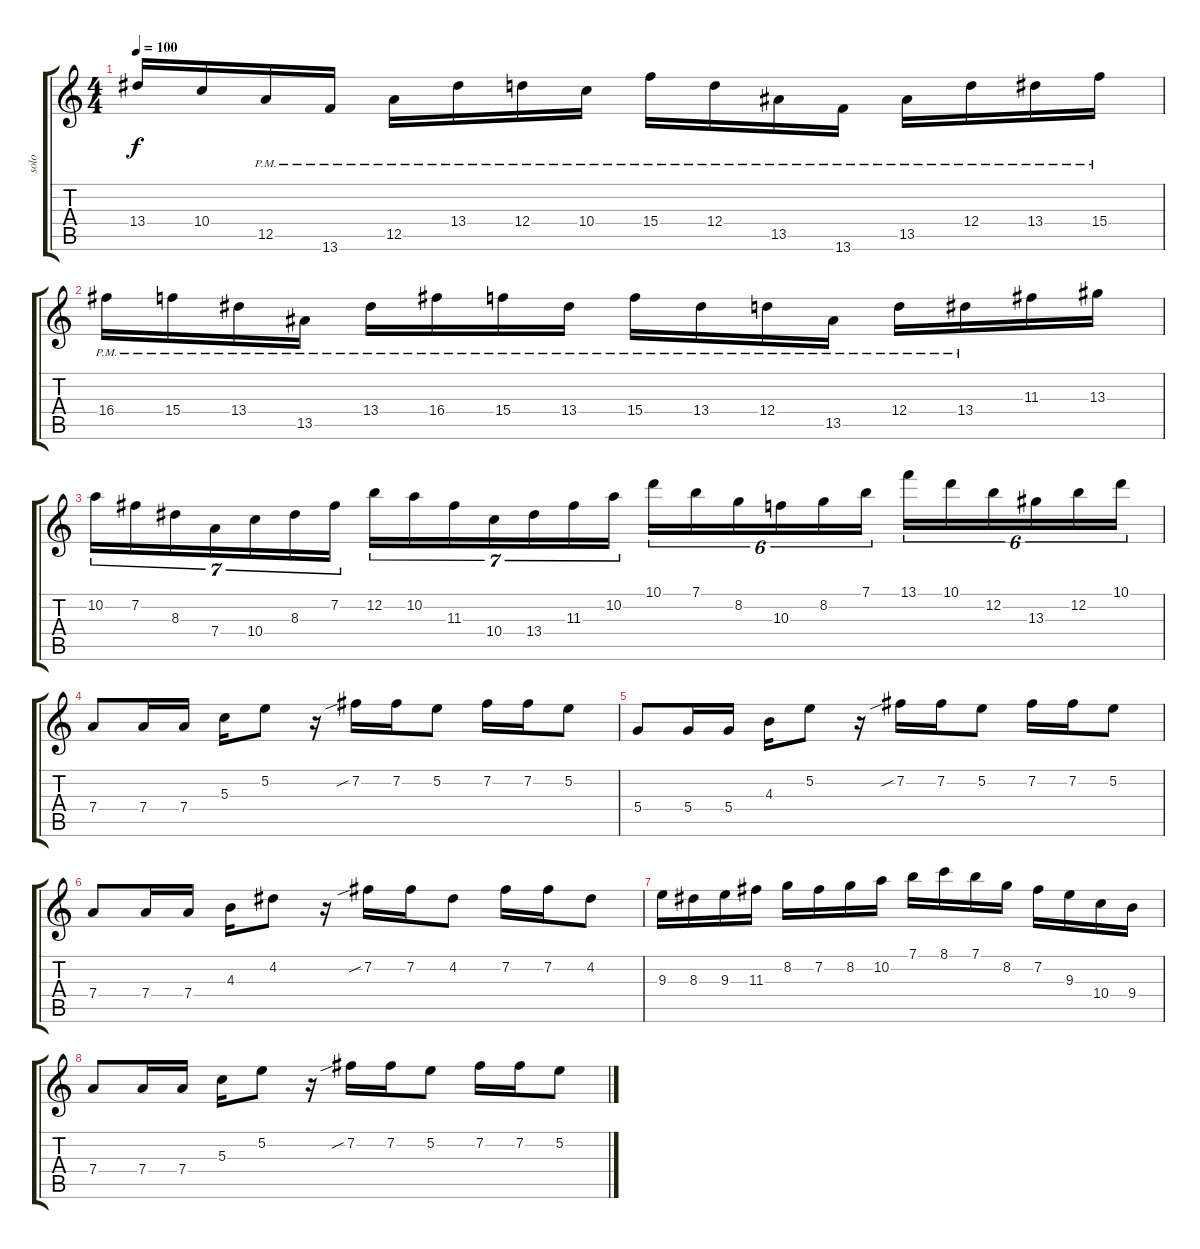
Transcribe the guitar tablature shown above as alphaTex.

\track ("solo" "solo") {instrument overdrivenguitar}
\staff {score tabs}
\tuning (E4 B3 G3 D3 A2 E2) {hide}
\ts (4 4)
\tempo 100
\clef g2
\ks c
13.4.16{dy f} 10.4.16 12.5{pm}.16 13.6{pm}.16 12.5{pm}.16 13.4{pm}.16 12.4{pm}.16 10.4{pm}.16 15.4{pm}.16 12.4{pm}.16 13.5{pm}.16 13.6{pm}.16 13.5{pm}.16 12.4{pm}.16 13.4{pm}.16 15.4{pm}.16 |
16.4{pm}.16 15.4{pm}.16 13.4{pm}.16 13.5{pm}.16 13.4{pm}.16 16.4{pm}.16 15.4{pm}.16 13.4{pm}.16 15.4{pm}.16 13.4{pm}.16 12.4{pm}.16 13.5{pm}.16 12.4{pm}.16 13.4{pm}.16 11.3.16 13.3.16 |
10.2.16{tu (7 4)} 7.2.16{tu (7 4)} 8.3.16{tu (7 4)} 7.4.16{tu (7 4)} 10.4.16{tu (7 4)} 8.3.16{tu (7 4)} 7.2.16{tu (7 4)} 12.2.16{tu (7 4)} 10.2.16{tu (7 4)} 11.3.16{tu (7 4)} 10.4.16{tu (7 4)} 13.4.16{tu (7 4)} 11.3.16{tu (7 4)} 10.2.16{tu (7 4)} 10.1.16{tu (6 4)} 7.1.16{tu (6 4)} 8.2.16{tu (6 4)} 10.3.16{tu (6 4)} 8.2.16{tu (6 4)} 7.1.16{tu (6 4)} 13.1.16{tu (6 4)} 10.1.16{tu (6 4)} 12.2.16{tu (6 4)} 13.3.16{tu (6 4)} 12.2.16{tu (6 4)} 10.1.16{tu (6 4)} |
7.4.8 7.4.16 7.4.16 5.3.16 5.2.8 r.16 7.2{sib}.16 7.2.16 5.2.8 7.2.16 7.2.16 5.2.8 |
5.4.8 5.4.16 5.4.16 4.3.16 5.2.8 r.16 7.2{sib}.16 7.2.16 5.2.8 7.2.16 7.2.16 5.2.8 |
7.4.8 7.4.16 7.4.16 4.3.16 4.2.8 r.16 7.2{sib}.16 7.2.16 4.2.8 7.2.16 7.2.16 4.2.8 |
9.3.16 8.3.16 9.3.16 11.3.16 8.2.16 7.2.16 8.2.16 10.2.16 7.1.16 8.1.16 7.1.16 8.2.16 7.2.16 9.3.16 10.4.16 9.4.16 |
7.4.8 7.4.16 7.4.16 5.3.16 5.2.8 r.16 7.2{sib}.16 7.2.16 5.2.8 7.2.16 7.2.16 5.2.8
